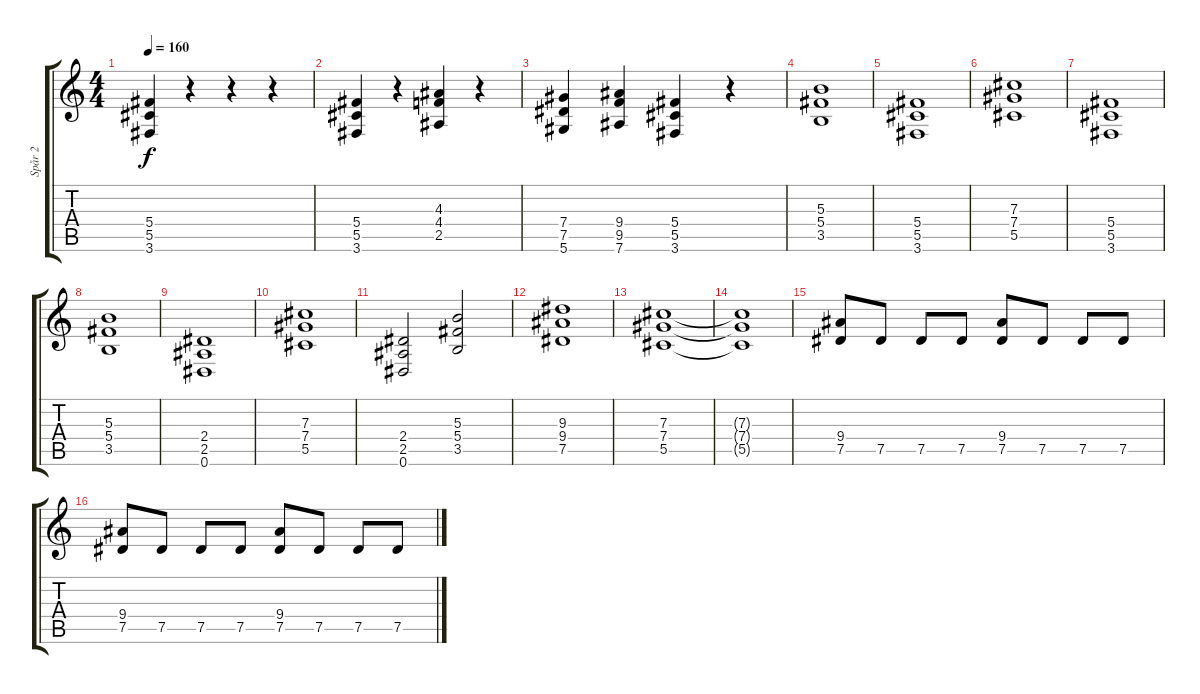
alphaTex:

\track ("Spår 2" "Spår 2") {instrument distortionguitar}
\staff {score tabs}
\tuning (Eb4 Bb3 Gb3 Db3 Ab2 Eb2) {hide}
\ts (4 4)
\tempo 160
\clef g2
\ks c
(5.4 5.5 3.6).4{dy f} r.4 r.4 r.4 |
(5.4 5.5 3.6).4 r.4 (4.3 4.4 2.5).4 r.4 |
(7.4 7.5 5.6).4 (9.4 9.5 7.6).4 (5.4 5.5 3.6).4 r.4 |
(5.3 5.4 3.5).1 |
(5.4 5.5 3.6).1 |
(7.3 7.4 5.5).1 |
(5.4 5.5 3.6).1 |
(5.3 5.4 3.5).1 |
(2.4 2.5 0.6).1 |
(7.3 7.4 5.5).1 |
(2.4 2.5 0.6).2 (5.3 5.4 3.5).2 |
(9.3 9.4 7.5).1 |
(7.3 7.4 5.5).1 |
(7.3{t} 7.4{t} 5.5{t}).1 |
(9.4 7.5).8 7.5.8 7.5.8 7.5.8 (9.4 7.5).8 7.5.8 7.5.8 7.5.8 |
(9.4 7.5).8 7.5.8 7.5.8 7.5.8 (9.4 7.5).8 7.5.8 7.5.8 7.5.8
